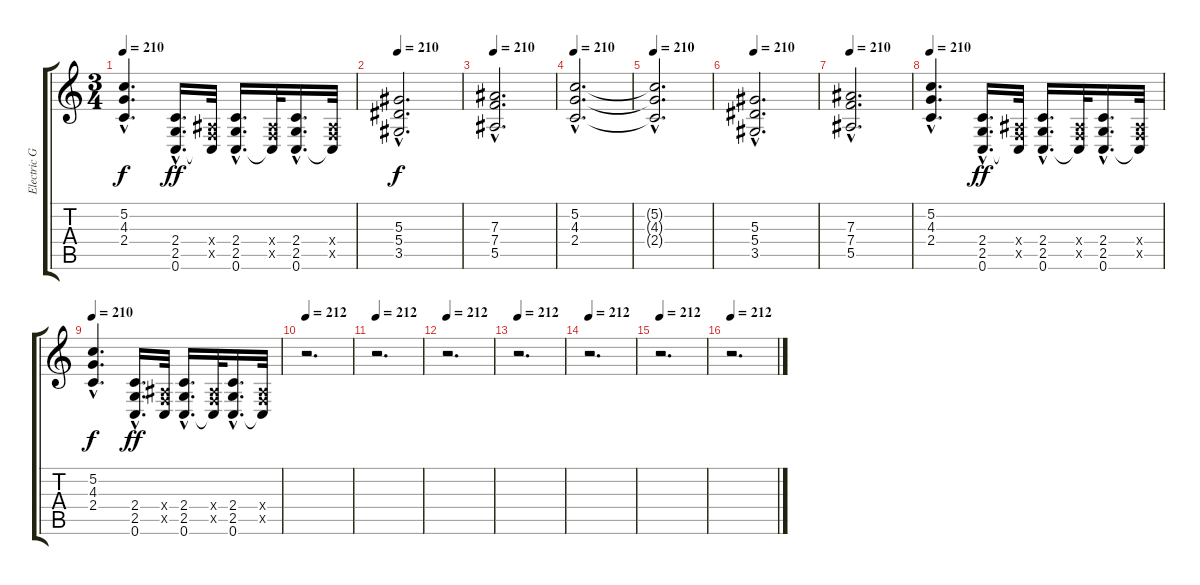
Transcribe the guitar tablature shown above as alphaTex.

\track ("Electric Guitar 3" "Electric G") {instrument distortionguitar}
\staff {score tabs}
\tuning (C4 G3 Eb3 Bb2 F2 C2) {hide}
\ts (3 4)
\tempo 210
\clef g2
\ks c
(5.2{hac} 4.3{hac} 2.4{hac}).4{d dy f} (2.4{hac} 2.5{hac} 0.6{hac}).16{d dy ff} (0.4{x} 0.5{x} 0.6{t}).32 (2.4{hac} 2.5{hac} 0.6{hac}).16{d} (0.4{x} 0.5{x} 0.6{t}).32 (2.4{hac} 2.5{hac} 0.6{hac}).16{d} (0.4{x} 0.5{x} 0.6{t}).32 |
\tempo 210
(5.3{hac} 5.4{hac} 3.5{hac}).2{d dy f} |
\tempo 210
(7.3{hac} 7.4{hac} 5.5{hac}).2{d} |
\tempo 210
(5.2{hac} 4.3{hac} 2.4{hac}).2{d} |
\tempo 210
(5.2{hac t} 4.3{hac t} 2.4{hac t}).2{d} |
\tempo 210
(5.3{hac} 5.4{hac} 3.5{hac}).2{d} |
\tempo 210
(7.3{hac} 7.4{hac} 5.5{hac}).2{d} |
\tempo 210
(5.2{hac} 4.3{hac} 2.4{hac}).4{d} (2.4{hac} 2.5{hac} 0.6{hac}).16{d dy ff} (0.4{x} 0.5{x} 0.6{t}).32 (2.4{hac} 2.5{hac} 0.6{hac}).16{d} (0.4{x} 0.5{x} 0.6{t}).32 (2.4{hac} 2.5{hac} 0.6{hac}).16{d} (0.4{x} 0.5{x} 0.6{t}).32 |
\tempo 210
(5.2{hac} 4.3{hac} 2.4{hac}).4{d dy f} (2.4{hac} 2.5{hac} 0.6{hac}).16{d dy ff} (0.4{x} 0.5{x} 0.6{t}).32 (2.4{hac} 2.5{hac} 0.6{hac}).16{d} (0.4{x} 0.5{x} 0.6{t}).32 (2.4{hac} 2.5{hac} 0.6{hac}).16{d} (0.4{x} 0.5{x} 0.6{t}).32 |
\tempo 212
r.2{d} |
\tempo 212
r.2{d} |
\tempo 212
r.2{d} |
\tempo 212
r.2{d} |
\tempo 212
r.2{d} |
\tempo 212
r.2{d} |
\tempo 212
r.2{d}
